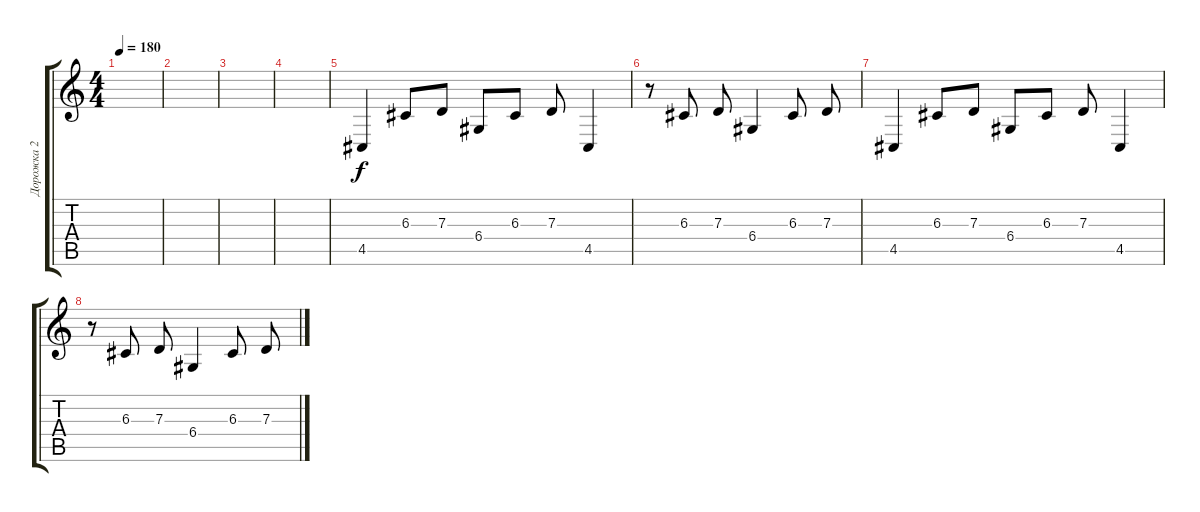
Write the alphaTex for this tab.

\track ("Дорожка 2" "Дорожка 2") {instrument pad2warm}
\staff {score tabs}
\tuning (E4 B3 G3 D3 A2 E2) {hide}
\ts (4 4)
\tempo 180
\clef g2
\ks c
|
|
|
|
4.5.4 6.3.8 7.3.8 6.4.8 6.3.8 7.3.8 4.5.4 |
r.8 6.3.8 7.3.8 6.4.4 6.3.8 7.3.8 |
4.5.4 6.3.8 7.3.8 6.4.8 6.3.8 7.3.8 4.5.4 |
r.8 6.3.8 7.3.8 6.4.4 6.3.8 7.3.8
